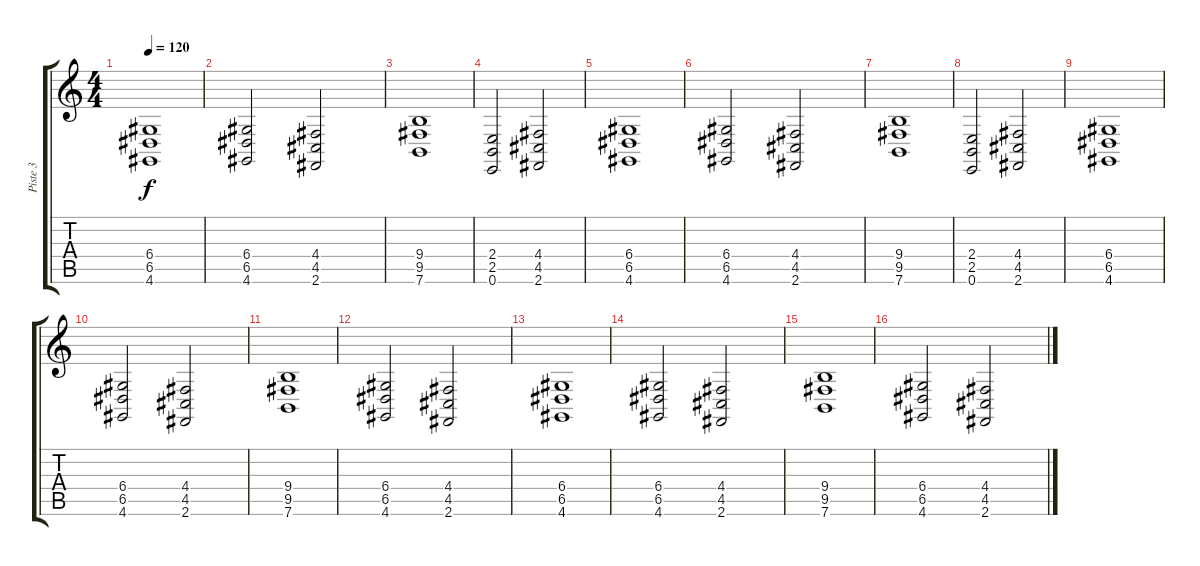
\track ("Piste 3" "Piste 3") {instrument pad8sweep}
\staff {score tabs}
\tuning (E4 B3 G3 D3 A2 E2) {hide}
\ts (4 4)
\tempo 120
\clef g2
\ks c
(6.4 6.5 4.6).1{dy f} |
(6.4 6.5 4.6).2 (4.4 4.5 2.6).2 |
(9.4 9.5 7.6).1 |
(2.4 2.5 0.6).2 (4.4 4.5 2.6).2 |
(6.4 6.5 4.6).1 |
(6.4 6.5 4.6).2 (4.4 4.5 2.6).2 |
(9.4 9.5 7.6).1 |
(2.4 2.5 0.6).2 (4.4 4.5 2.6).2 |
(6.4 6.5 4.6).1 |
(6.4 6.5 4.6).2 (4.4 4.5 2.6).2 |
(9.4 9.5 7.6).1 |
(6.4 6.5 4.6).2 (4.4 4.5 2.6).2 |
(6.4 6.5 4.6).1 |
(6.4 6.5 4.6).2 (4.4 4.5 2.6).2 |
(9.4 9.5 7.6).1 |
(6.4 6.5 4.6).2 (4.4 4.5 2.6).2
